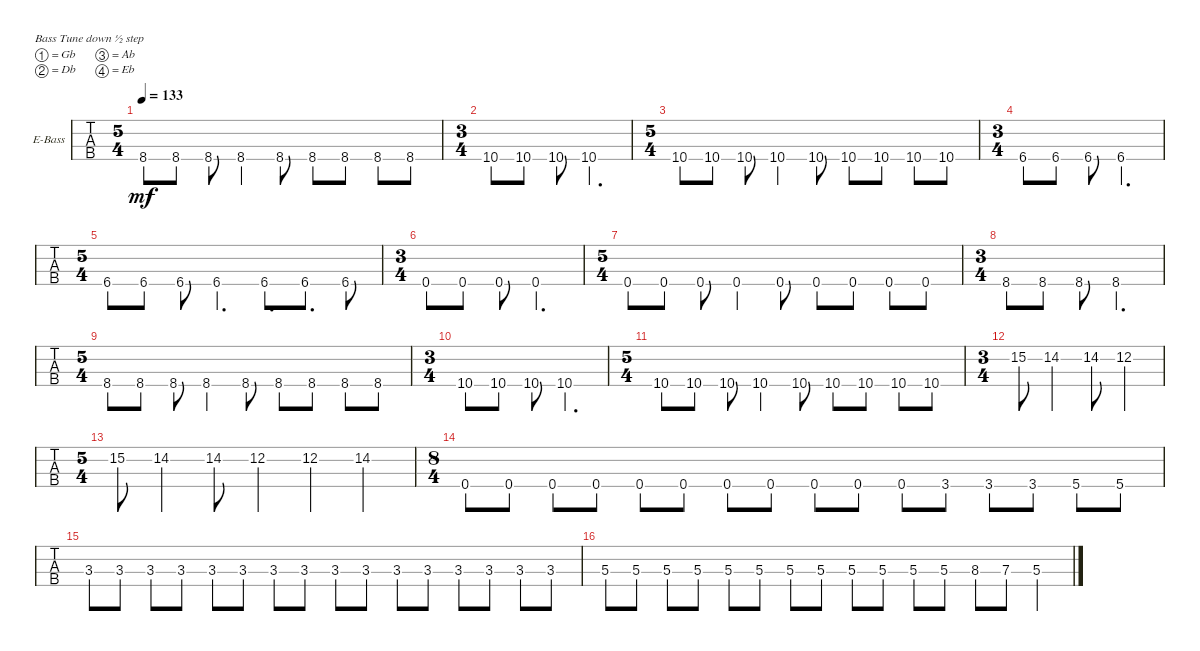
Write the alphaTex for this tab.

\bracketExtendMode groupsimilarinstruments
\firstSystemTrackNameOrientation horizontal
\otherSystemsTrackNameOrientation horizontal
\track ("Bass" "E-Bass") {instrument electricbassfinger}
\staff {tabs}
\tuning (Gb2 Db2 Ab1 Eb1)
\ts (5 4)
\tempo 133
\clef f4
\scale
0.333333
\ks c
8.4.8{dy mf} 8.4.8 8.4.8 8.4.4 8.4.8 8.4.8 8.4.8 8.4.8 8.4.8 |
\ts (3 4)
\scale
0.333333 10.4.8 10.4.8 10.4.8 10.4.4{d} |
\ts (5 4)
\scale
0.333333 10.4.8 10.4.8 10.4.8 10.4.4 10.4.8 10.4.8 10.4.8 10.4.8 10.4.8 |
\ts (3 4)
\scale
0.333333 6.4.8 6.4.8 6.4.8 6.4.4{d} |
\ts (5 4)
\scale
0.333333 6.4.8 6.4.8 6.4.8 6.4.4{d} 6.4.8{d} 6.4.8{d} 6.4.8 |
\ts (3 4)
\scale
0.333333 0.4.8 0.4.8 0.4.8 0.4.4{d} |
\ts (5 4)
\scale
0.333333 0.4.8 0.4.8 0.4.8 0.4.4 0.4.8 0.4.8 0.4.8 0.4.8 0.4.8 |
\ts (3 4)
\scale
0.333333 8.4.8 8.4.8 8.4.8 8.4.4{d} |
\ts (5 4)
\scale
0.333333 8.4.8 8.4.8 8.4.8 8.4.4 8.4.8 8.4.8 8.4.8 8.4.8 8.4.8 |
\ts (3 4)
\scale
0.333333 10.4.8 10.4.8 10.4.8 10.4.4{d} |
\ts (5 4)
\scale
0.333333 10.4.8 10.4.8 10.4.8 10.4.4 10.4.8 10.4.8 10.4.8 10.4.8 10.4.8 |
\ts (3 4)
\scale
0.333333 15.2.8 14.2.4 14.2.8 12.2.4 |
\ts (5 4)
\scale
0.393382 15.2.8 14.2.4 14.2.8 12.2.4 12.2.4 14.2.4 |
\ts (8 4)
\scale
0.393382 0.4.8 0.4.8 0.4.8 0.4.8 0.4.8 0.4.8 0.4.8 0.4.8 0.4.8 0.4.8 0.4.8 3.4.8 3.4.8 3.4.8 5.4.8 5.4.8 |
\scale
0.213235 3.3.8 3.3.8 3.3.8 3.3.8 3.3.8 3.3.8 3.3.8 3.3.8 3.3.8 3.3.8 3.3.8 3.3.8 3.3.8 3.3.8 3.3.8 3.3.8 |
\scale
0.333333 5.3.8 5.3.8 5.3.8 5.3.8 5.3.8 5.3.8 5.3.8 5.3.8 5.3.8 5.3.8 5.3.8 5.3.8 8.3.8 7.3.8 5.3.4
